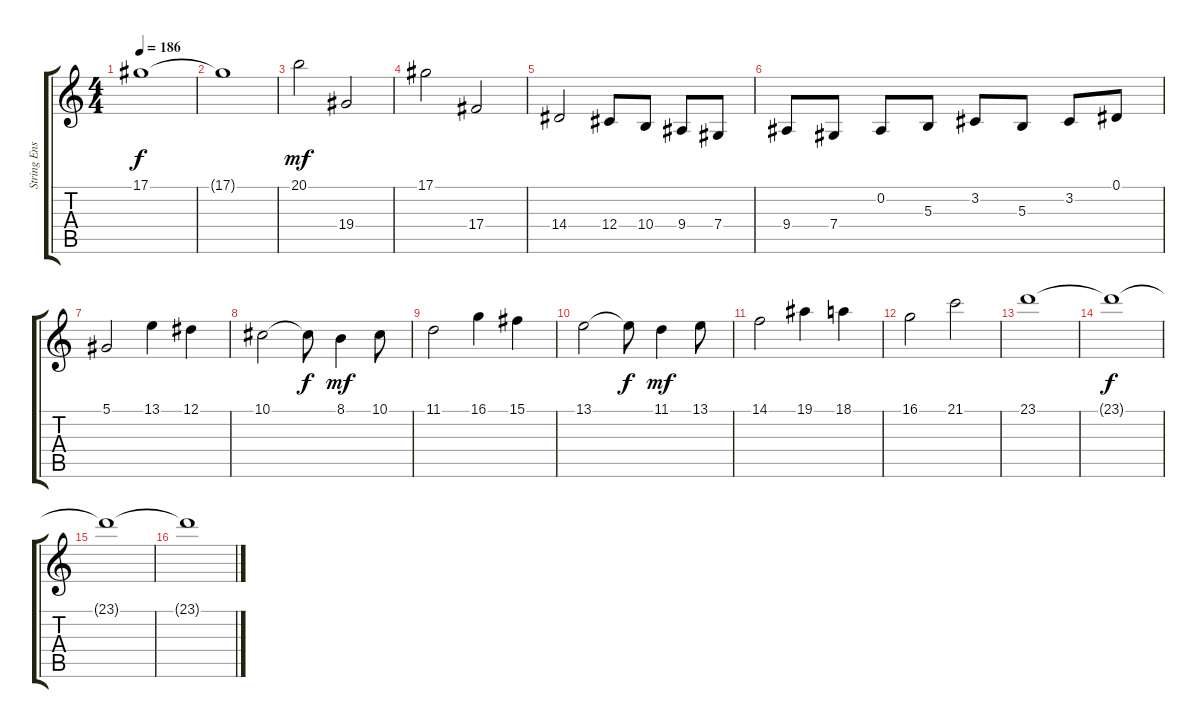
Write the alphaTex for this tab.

\track ("String Ensemble" "String Ens") {instrument stringensemble1}
\staff {score tabs}
\tuning (Eb4 Bb3 Gb3 Db3 Ab2 Eb2) {hide}
\ts (4 4)
\tempo 186
\clef g2
\ks c
17.1{t}.1{dy f} |
17.1{t}.1 |
20.1.2{dy mf} 19.4.2 |
17.1.2 17.4.2 |
14.4.2 12.4.8 10.4.8 9.4.8 7.4.8 |
9.4.8 7.4.8 0.2.8 5.3.8 3.2.8 5.3.8 3.2.8 0.1.8 |
5.1.2 13.1.4 12.1.4 |
10.1.2 10.1{t}.8{dy f} 8.1.4{dy mf} 10.1.8 |
11.1.2 16.1.4 15.1.4 |
13.1.2 13.1{t}.8{dy f} 11.1.4{dy mf} 13.1.8 |
14.1.2 19.1.4 18.1.4 |
16.1.2 21.1.2 |
23.1.1 |
23.1{t}.1{dy f} |
23.1{t}.1 |
23.1{t}.1
